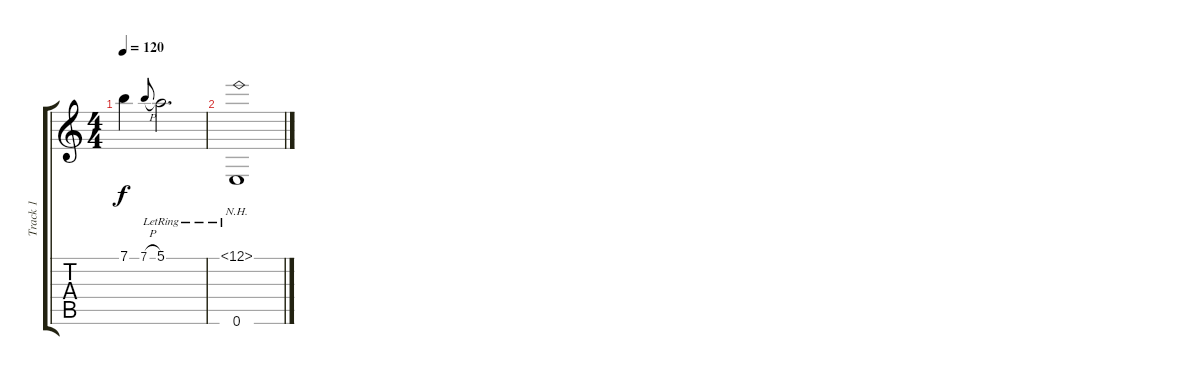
\track ("Track 1" "Track 1") {instrument acousticguitarnylon}
\staff {score tabs}
\tuning (E4 B3 G3 D3 A2 E2) {hide}
\ts (4 4)
\tempo 120
\clef g2
\ks c
7.1{t}.4{dy f} 7.1{h}.8{gr onbeat} 5.1{lr}.2{d} |
(12.1{nh lr} 0.6{lr}).1
